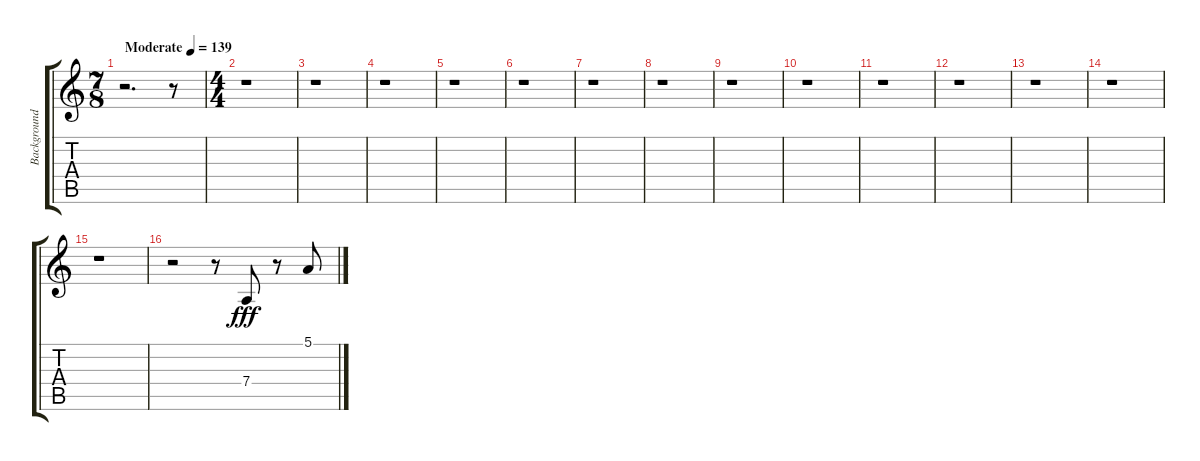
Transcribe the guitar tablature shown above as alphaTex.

\track ("Background 2" "Background") {instrument birdtweet}
\staff {score tabs}
\tuning (E4 B3 G3 D3 A2 E2) {hide}
\ts (7 8)
\tempo (139 "Moderate")
\clef g2
\ks c
r.2{d dy fff instrument birdtweet} r.8 |
\ts (4 4)
r.1 |
r.1 |
r.1 |
r.1 |
r.1 |
r.1 |
r.1 |
r.1 |
r.1 |
r.1 |
r.1 |
r.1 |
r.1 |
r.1 |
r.2 r.8 7.4.8 r.8 5.1.8
